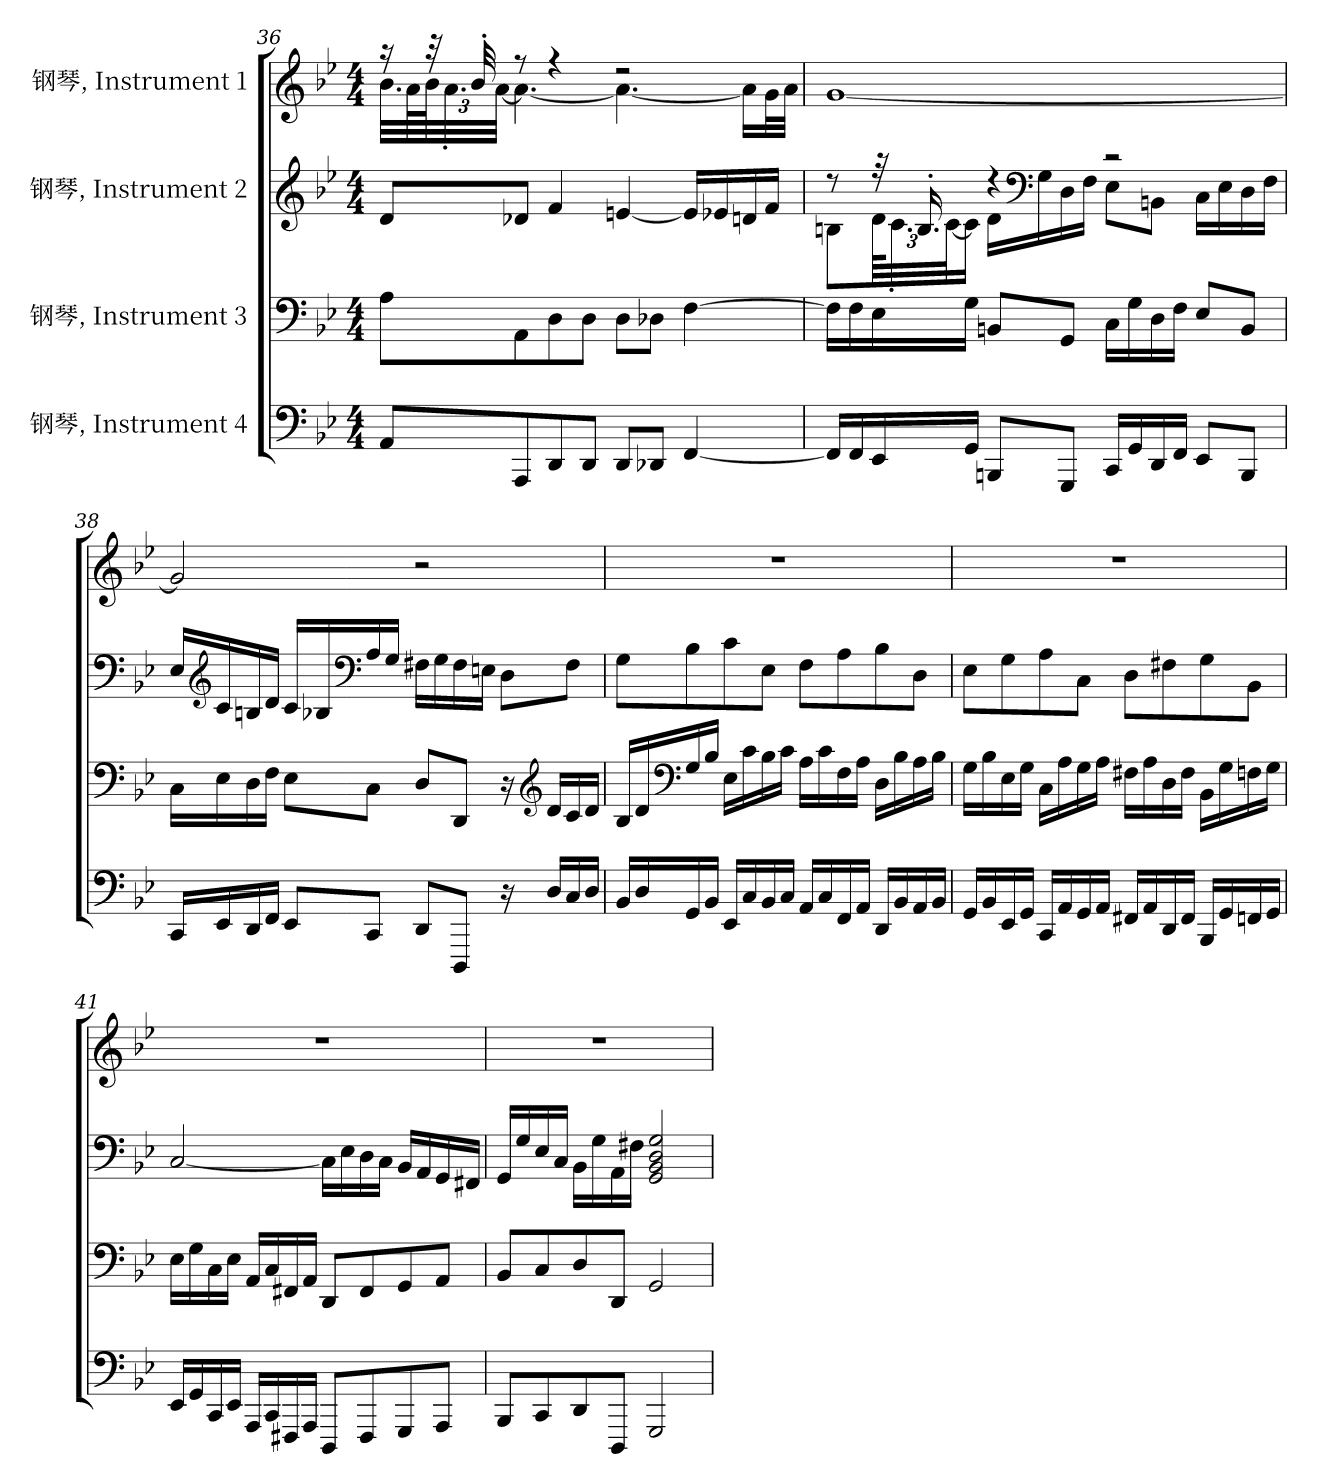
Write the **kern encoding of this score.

**kern	**kern	**kern	**kern
*part4	*part3	*part2	*part1
*staff4	*staff3	*staff2	*staff1
*I"钢琴, Instrument 4	*I"钢琴, Instrument 3	*I"钢琴, Instrument 2	*I"钢琴, Instrument 1
*clefF4	*clefF4	*clefG2	*clefG2
*k[b-e-]	*k[b-e-]	*k[b-e-]	*k[b-e-]
*M4/4	*M4/4	*M4/4	*M4/4
=36	=36	=36	=36
*	*	*	*^
8AA/L	8A\L	8d/L	16r	32.b-\LLL
.	.	.	.	64a\L
*	*	*	*	*Xbrackettup
.	.	.	32r	96b-\J
.	.	.	.	48.a'\
.	.	.	32b-'/	.
.	.	.	.	[48a\JJJ
8AAA/	8AA\	8d-X/J	8r	4.a\_
8DD/	8D\	4f/	4r	.
8DD/J	8D\J	.	.	.
8DD/L	8D\L	[4en/	2r	4.a\_
8DD-X/J	8D-X\J	.	.	.
[4FF/	[4F\	16e/LL]	.	.
.	.	16e-X/	.	.
.	.	16dn/	.	16a\LL]
.	.	16f/JJ	.	32g\L
.	.	.	.	32a\JJJ
*	*	*	*v	*v
!!LO:LB:g=z
=37	=37	=37	=37
*	*	*^	*
16FF/LL]	16F\LL]	8r	8Bn\L	[1g
16FF/	16F\	.	.	.
*	*	*	*Xbrackettup	*
16EE-/	16E-\	32r	96d\KLL	.
.	.	.	48.c'\	.
.	.	16.B'/	.	.
.	.	.	[48c\J	.
16GG/JJ	16G\JJ	.	16c\JJ]	.
8BBBn/L	8BBn/L	4r	16d\LL	.
*	*	*clefF4	*	*
.	.	.	16G\	.
8GGG/J	8GG/J	.	16D\	.
.	.	.	16F\JJ	.
16CC/LL	16C\LL	2r	8E-\L	.
16GG/	16G\	.	.	.
16DD/	16D\	.	8BBn\J	.
16FF/JJ	16F\JJ	.	.	.
8EE-/L	8E-/L	.	16C\LL	.
.	.	.	16E-\	.
8BBB/J	8BB/J	.	16D\	.
.	.	.	16F\JJ	.
*	*	*v	*v	*
!!LO:LB:g=z
=38	=38	=38	=38
16CC/LL	16C\LL	16E-/LL	2g/]
*	*	*clefG2	*
16EE-/	16E-\	16c/	.
16DD/	16D\	16Bn/	.
16FF/JJ	16F\JJ	16d/JJ	.
8EE-/L	8E-\L	16c/LL	.
.	.	16B-X/	.
*	*	*clefF4	*
8CC/J	8C\J	16A/	.
.	.	16G/JJ	.
8DD/L	8D/L	16F#X\LL	2r
.	.	16G\	.
8DDD/J	8DD/J	16F#\	.
.	.	16En\JJ	.
16r	16r	8D\L	.
*	*clefG2	*	*
16D/LL	16d/LL	.	.
16C/	16c/	8F#\J	.
16D/JJ	16d/JJ	.	.
=39	=39	=39	=39
16BB-/LL	16B-/LL	8G\L	1r
16D/	16d/	.	.
*	*clefF4	*	*
16GG/	16G/	8B-\	.
16BB-/JJ	16B-/JJ	.	.
16EE-/LL	16E-\LL	8c\	.
16C/	16c\	.	.
16BB-/	16B-\	8E-\J	.
16C/JJ	16c\JJ	.	.
16AA/LL	16A\LL	8F\L	.
16C/	16c\	.	.
16FF/	16F\	8A\	.
16AA/JJ	16A\JJ	.	.
16DD/LL	16D\LL	8B-\	.
16BB-/	16B-\	.	.
16AA/	16A\	8D\J	.
16BB-/JJ	16B-\JJ	.	.
!!LO:PB:g=z
=40	=40	=40	=40
16GG/LL	16G\LL	8E-\L	1r
16BB-/	16B-\	.	.
16EE-/	16E-\	8G\	.
16GG/JJ	16G\JJ	.	.
16CC/LL	16C\LL	8A\	.
16AA/	16A\	.	.
16GG/	16G\	8C\J	.
16AA/JJ	16A\JJ	.	.
16FF#X/LL	16F#X\LL	8D\L	.
16AA/	16A\	.	.
16DD/	16D\	8F#X\	.
16FF#/JJ	16F#\JJ	.	.
16BBB-/LL	16BB-\LL	8G\	.
16GG/	16G\	.	.
16FFn/	16Fn\	8BB-\J	.
16GG/JJ	16G\JJ	.	.
=41	=41	=41	=41
16EE-/LL	16E-\LL	[2C/	1r
16GG/	16G\	.	.
16CC/	16C\	.	.
16EE-/JJ	16E-\JJ	.	.
16AAA/LL	16AA/LL	.	.
16CC/	16C/	.	.
16FFF#X/	16FF#X/	.	.
16AAA/JJ	16AA/JJ	.	.
8DDD/L	8DD/L	16C\LL]	.
.	.	16E-\	.
8FFF#/	8FF#/	16D\	.
.	.	16C\JJ	.
8GGG/	8GG/	16BB-/LL	.
.	.	16AA/	.
8AAA/J	8AA/J	16GG/	.
.	.	16FF#X/JJ	.
!!LO:LB:g=z
=42	=42	=42	=42
8BBB-/L	8BB-/L	16GG/LL	1r
.	.	16G/	.
8CC/	8C/	16E-/	.
.	.	16C/JJ	.
8DD/	8D/	16BB-\LL	.
.	.	16G\	.
8DDD/J	8DD/J	16AA\	.
.	.	16F#X\JJ	.
2GGG/	2GG/	2GG/ 2BB-/ 2D/ 2G/	.
=	=	=	=
*-	*-	*-	*-
